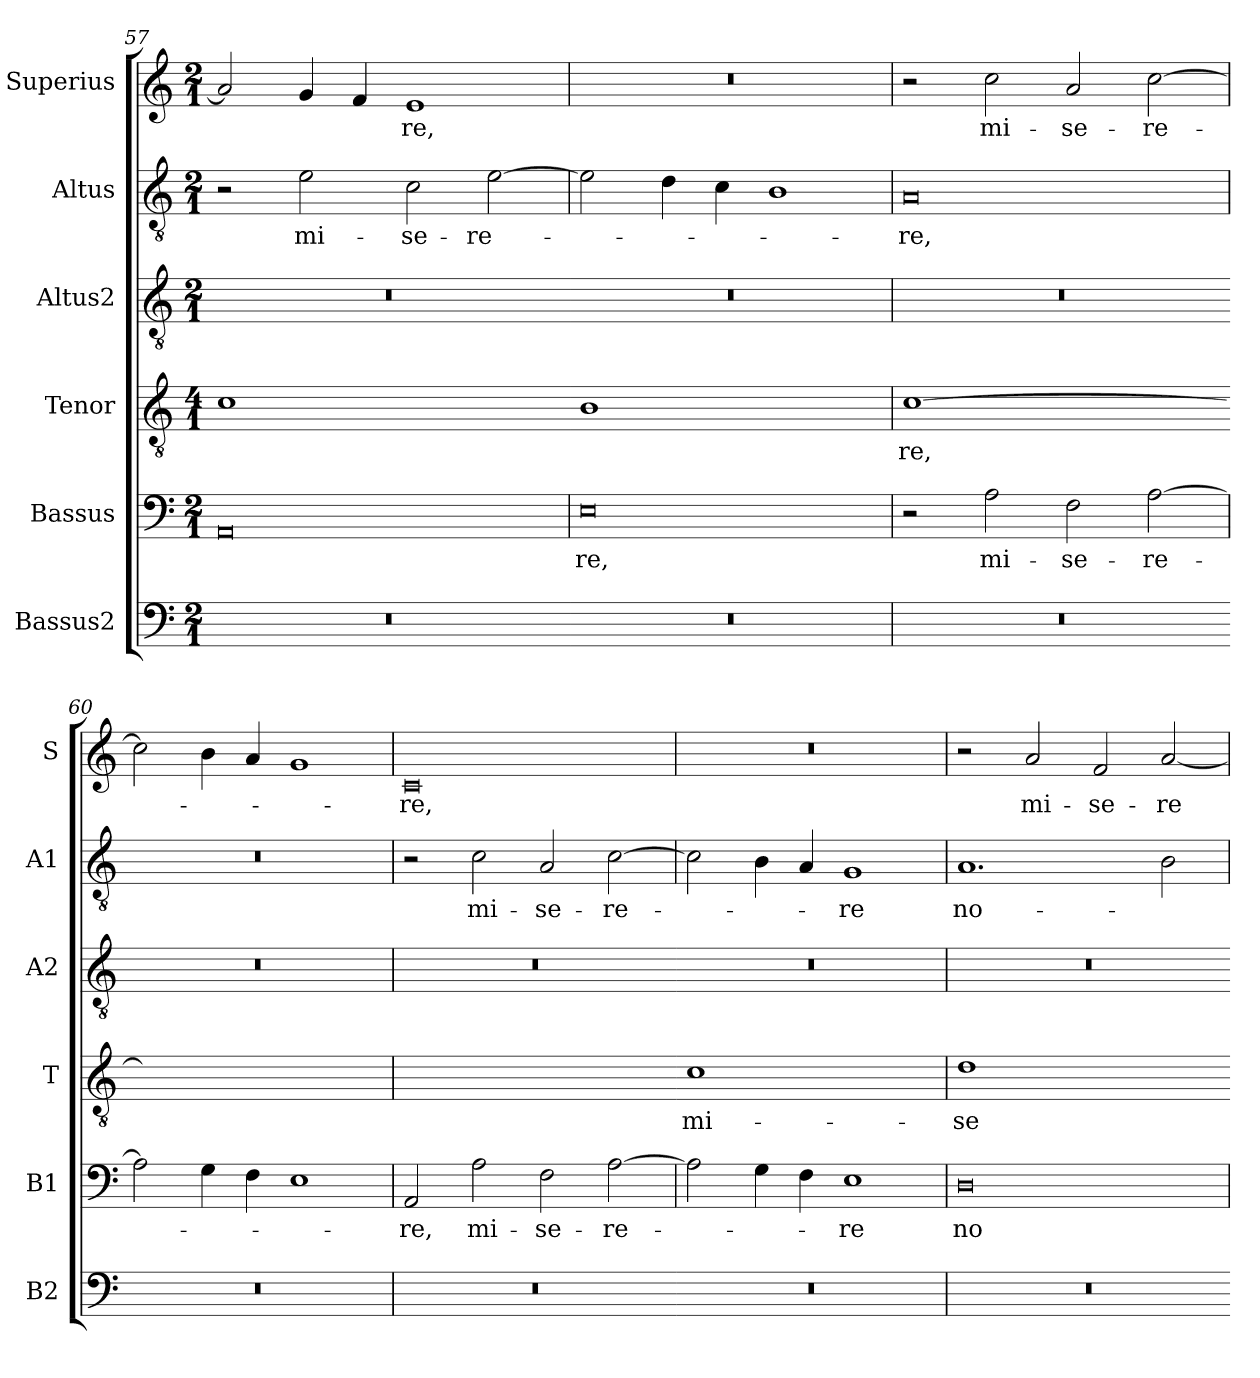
**kern	**kern	**text	**kern	**text	**kern	**kern	**text	**kern	**text
*part6	*part5	*part5	*part4	*part4	*part3	*part2	*part2	*part1	*part1
*staff6	*staff5	*staff5	*staff4	*staff4	*staff3	*staff2	*staff2	*staff1	*staff1
*I"Bassus2	*I"Bassus	*	*I"Tenor	*	*I"Altus2	*I"Altus	*	*I"Superius	*
*I'B2	*I'B1	*	*I'T	*	*I'A2	*I'A1	*	*I'S	*
*clefF4	*clefF4	*	*clefGv2	*	*clefGv2	*clefGv2	*	*clefG2	*
*k[]	*k[]	*	*k[]	*	*k[]	*k[]	*	*k[]	*
*M2/1	*M2/1	*	*M4/1	*	*M2/1	*M2/1	*	*M2/1	*
=57	=57	=57	=57	=57	=57	=57	=57	=57	=57
!	!	!	!LO:N:vis=1	!	!	!	!	!	!
0r	0AA	.	0c	.	0r	2r	.	2a/]	.
.	.	.	.	.	.	2e\	mi-	4g/	.
.	.	.	.	.	.	.	.	4f/	.
.	.	.	.	.	.	2c\	-se-	1e	-re,
.	.	.	.	.	.	[2e\	-re-	.	.
=58	=58	=58	=58-	=58	=58	=58	=58	=58	=58
!	!	!	!LO:N:vis=1	!	!	!	!	!	!
0r	0E	-re,	0B	.	0r	2e\]	.	0r	.
.	.	.	.	.	.	4d\	.	.	.
.	.	.	.	.	.	4c\	.	.	.
.	.	.	.	.	.	1B	.	.	.
=59	=59	=59	=59	=59	=59	=59	=59	=59	=59
!	!	!	!LO:N:vis=1	!	!	!	!	!	!
0r	2r	.	[0c	-re,	0r	0A	-re,	2r	.
.	2A\	mi-	.	.	.	.	.	2cc\	mi-
.	2F\	se-	.	.	.	.	.	2a/	-se-
.	[2A\	-re-	.	.	.	.	.	[2cc\	-re-
=60	=60	=60	=60-	=60	=60	=60	=60	=60	=60
!	!	!	!LO:N:vis=1	!	!	!	!	!	!
0r	2A\]	.	0cyy]	.	0r	0r	.	2cc\]	.
.	4G\	.	.	.	.	.	.	4b\	.
.	4F\	.	.	.	.	.	.	4a/	.
.	1E	.	.	.	.	.	.	1g	.
=61	=61	=61	=61	=61	=61	=61	=61	=61	=61
!	!	!	!LO:N:vis=1	!	!	!	!	!	!
0r	2AA/	-re,	0r	.	0r	2r	.	0c	-re,
.	2A\	mi-	.	.	.	2c\	mi-	.	.
.	2F\	-se-	.	.	.	2A/	-se-	.	.
.	[2A\	-re-	.	.	.	[2c\	-re-	.	.
=62	=62	=62	=62-	=62	=62	=62	=62	=62	=62
!	!	!	!LO:N:vis=1	!	!	!	!	!	!
0r	2A\]	.	0c	mi-	0r	2c\]	.	0r	.
.	4G\	.	.	.	.	4B\	.	.	.
.	4F\	.	.	.	.	4A/	.	.	.
.	1E	-re	.	.	.	1G	-re	.	.
=63	=63	=63	=63	=63	=63	=63	=63	=63	=63
!	!	!	!LO:N:vis=1	!	!	!	!	!	!
0r	0D	no-	0d	-se-	0r	1.A	no-	2r	.
.	.	.	.	.	.	.	.	2a/	mi-
.	.	.	.	.	.	.	.	2f/	-se-
.	.	.	.	.	.	2B\	.	[2a/	-re-
=	=	=	=-	=	=	=	=	=	=
*-	*-	*-	*-	*-	*-	*-	*-	*-	*-
